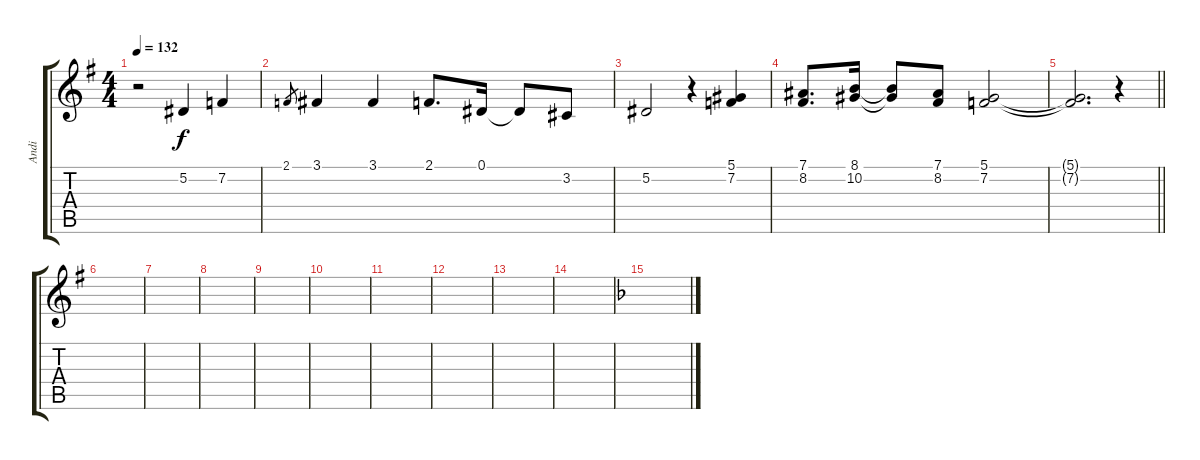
\track ("Andi" "Andi") {instrument lead1square}
\staff {score tabs}
\tuning (Eb4 Bb3 Gb3 Db3 Ab2 Eb2) {hide}
\ts (4 4)
\tempo 132
\clef g2
\ks eminor
r.2{dy f} 5.2.4 7.2.4 |
2.1.8{gr} 3.1.4 3.1.4 2.1.8{d} 0.1.16 0.1{t}.8 3.2.8 |
5.2.2 r.4 (5.1 7.2).4 |
(7.1 8.2).8{d} (8.1 10.2).16 (8.1{t} 10.2{t}).8 (7.1 8.2).8 (5.1 7.2).2 |
\barLineRight lightlight
(5.1{t} 7.2{t}).2{d} r.4 |
|
|
|
|
|
|
|
|
|
\ks dminor
